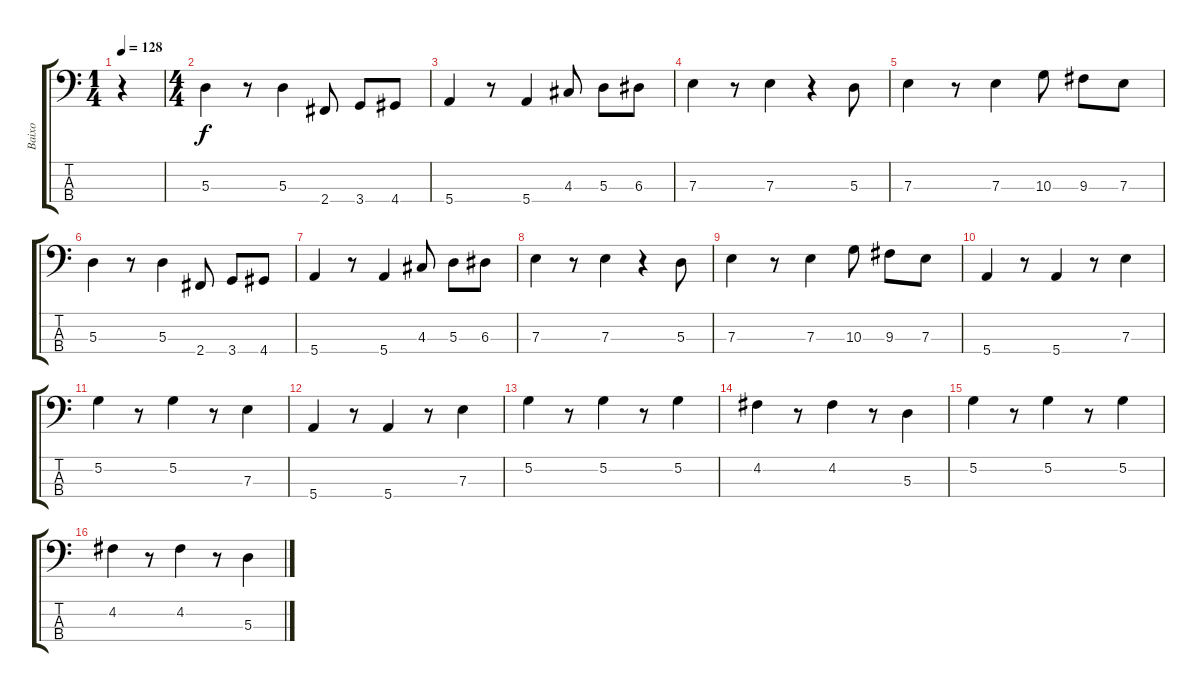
\track ("Baixo" "Baixo") {instrument electricbassfinger}
\staff {score tabs}
\tuning (G2 D2 A1 E1) {hide}
\ts (1 4)
\tempo 128
\clef f4
\ks c
r.4{dy f instrument electricbassfinger} |
\ts (4 4)
5.3.4 r.8 5.3.4 2.4.8 3.4.8 4.4.8 |
5.4.4 r.8 5.4.4 4.3.8 5.3.8 6.3.8 |
7.3.4 r.8 7.3.4 r.4 5.3.8 |
7.3.4 r.8 7.3.4 10.3.8 9.3.8 7.3.8 |
5.3.4 r.8 5.3.4 2.4.8 3.4.8 4.4.8 |
5.4.4 r.8 5.4.4 4.3.8 5.3.8 6.3.8 |
7.3.4 r.8 7.3.4 r.4 5.3.8 |
7.3.4 r.8 7.3.4 10.3.8 9.3.8 7.3.8 |
5.4.4 r.8 5.4.4 r.8 7.3.4 |
5.2.4 r.8 5.2.4 r.8 7.3.4 |
5.4.4 r.8 5.4.4 r.8 7.3.4 |
5.2.4 r.8 5.2.4 r.8 5.2.4 |
4.2.4 r.8 4.2.4 r.8 5.3.4 |
5.2.4 r.8 5.2.4 r.8 5.2.4 |
4.2.4 r.8 4.2.4 r.8 5.3.4
